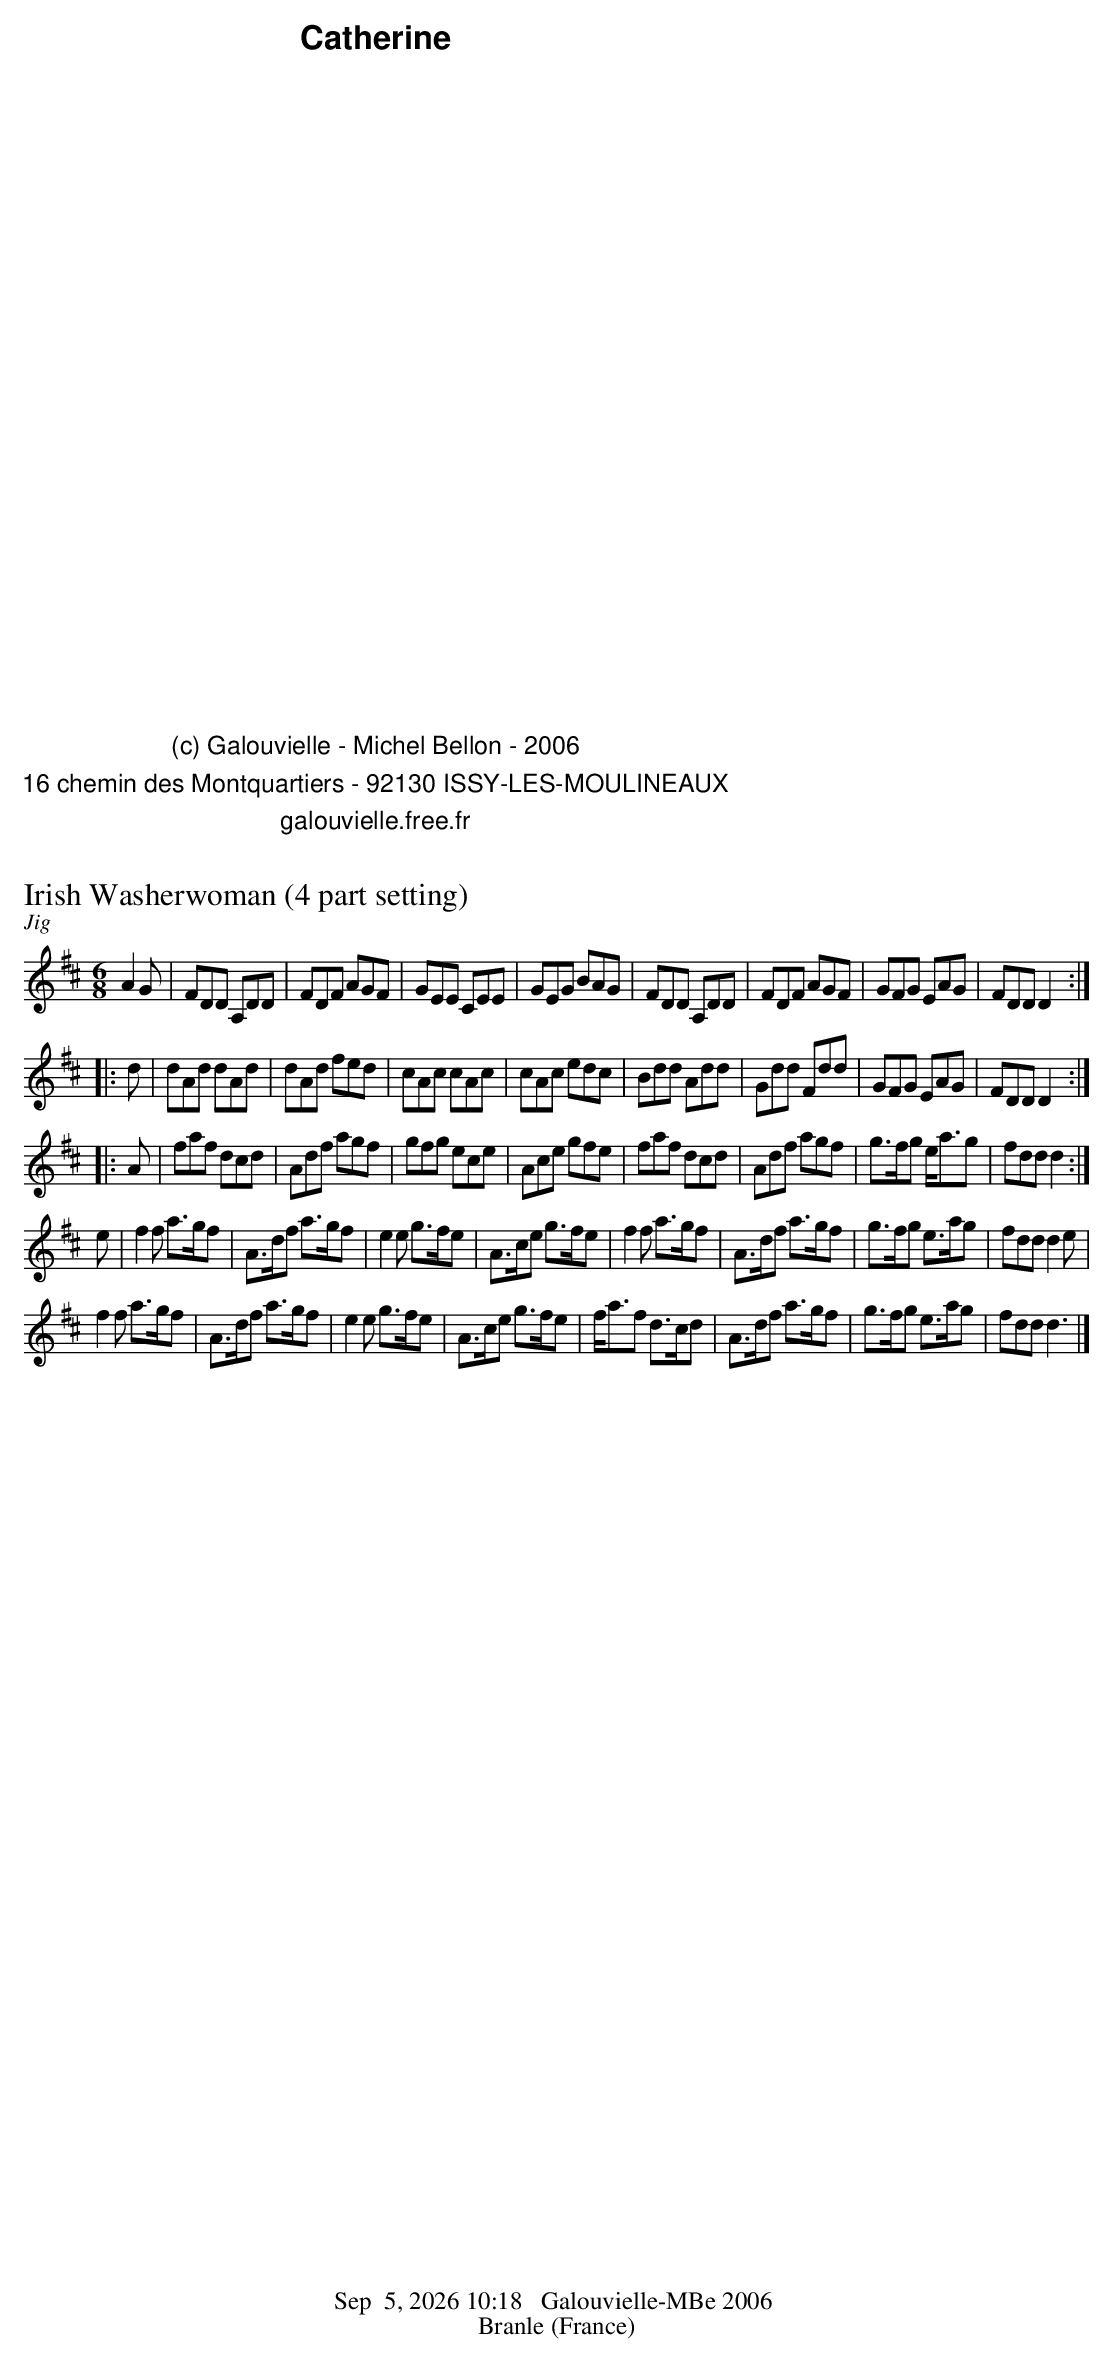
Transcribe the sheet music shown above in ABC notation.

X:1
T:Irish Washerwoman (4 part setting)
O:Ireland
O:Scotland
M:6/8
K:D
A2G | FDD A,DD | FDF AGF | GEE CEE | GEG BAG | FDD A,DD | FDF AGF | GFG EAG | FDD D2::
d | dAd dAd | dAd fed | cAc cAc | cAc edc |Bdd Add | Gdd Fdd | GFG EAG | FDD D2 ::
A| faf dcd | Adf agf | gfg ece | Ace gfe | faf dcd | Adf agf | g>fg e<ag | fdd d2 :|
e | f2f a>gf | A>df a>gf | e2e g>fe | A>ce g>fe | f2f a>gf | A>df a>gf | g>fg e>ag | fdd d2e |
f2f a>gf | A>df a>gf | e2e g>fe | A>ce g>fe | f<af d>cd | A>df a>gf | g>fg e>ag | fdd d3 |]
